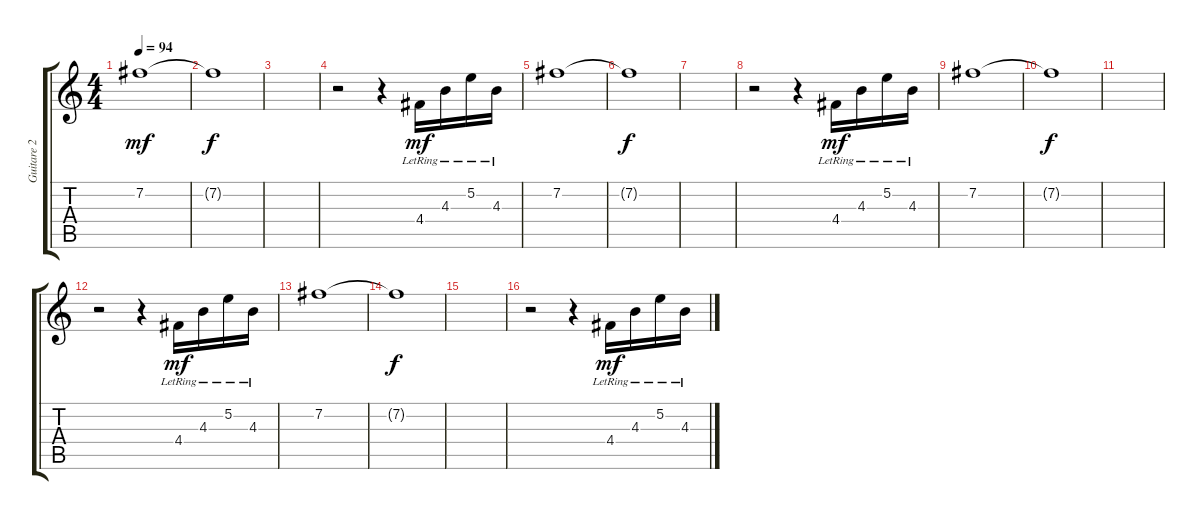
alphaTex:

\track ("Guitare 2" "Guitare 2") {instrument electricguitarjazz}
\staff {score tabs}
\tuning (E4 B3 G3 D3 A2 E2) {hide}
\ts (4 4)
\tempo 94
\clef g2
\ks c
7.2.1{dy mf} |
7.2{t}.1{dy f} |
|
r.2 r.4 4.4{lr}.16{dy mf} 4.3{lr}.16 5.2{lr}.16 4.3{lr}.16 |
7.2.1 |
7.2{t}.1{dy f} |
|
r.2 r.4 4.4{lr}.16{dy mf} 4.3{lr}.16 5.2{lr}.16 4.3{lr}.16 |
7.2.1 |
7.2{t}.1{dy f} |
|
r.2 r.4 4.4{lr}.16{dy mf} 4.3{lr}.16 5.2{lr}.16 4.3{lr}.16 |
7.2.1 |
7.2{t}.1{dy f} |
|
r.2 r.4 4.4{lr}.16{dy mf} 4.3{lr}.16 5.2{lr}.16 4.3{lr}.16
